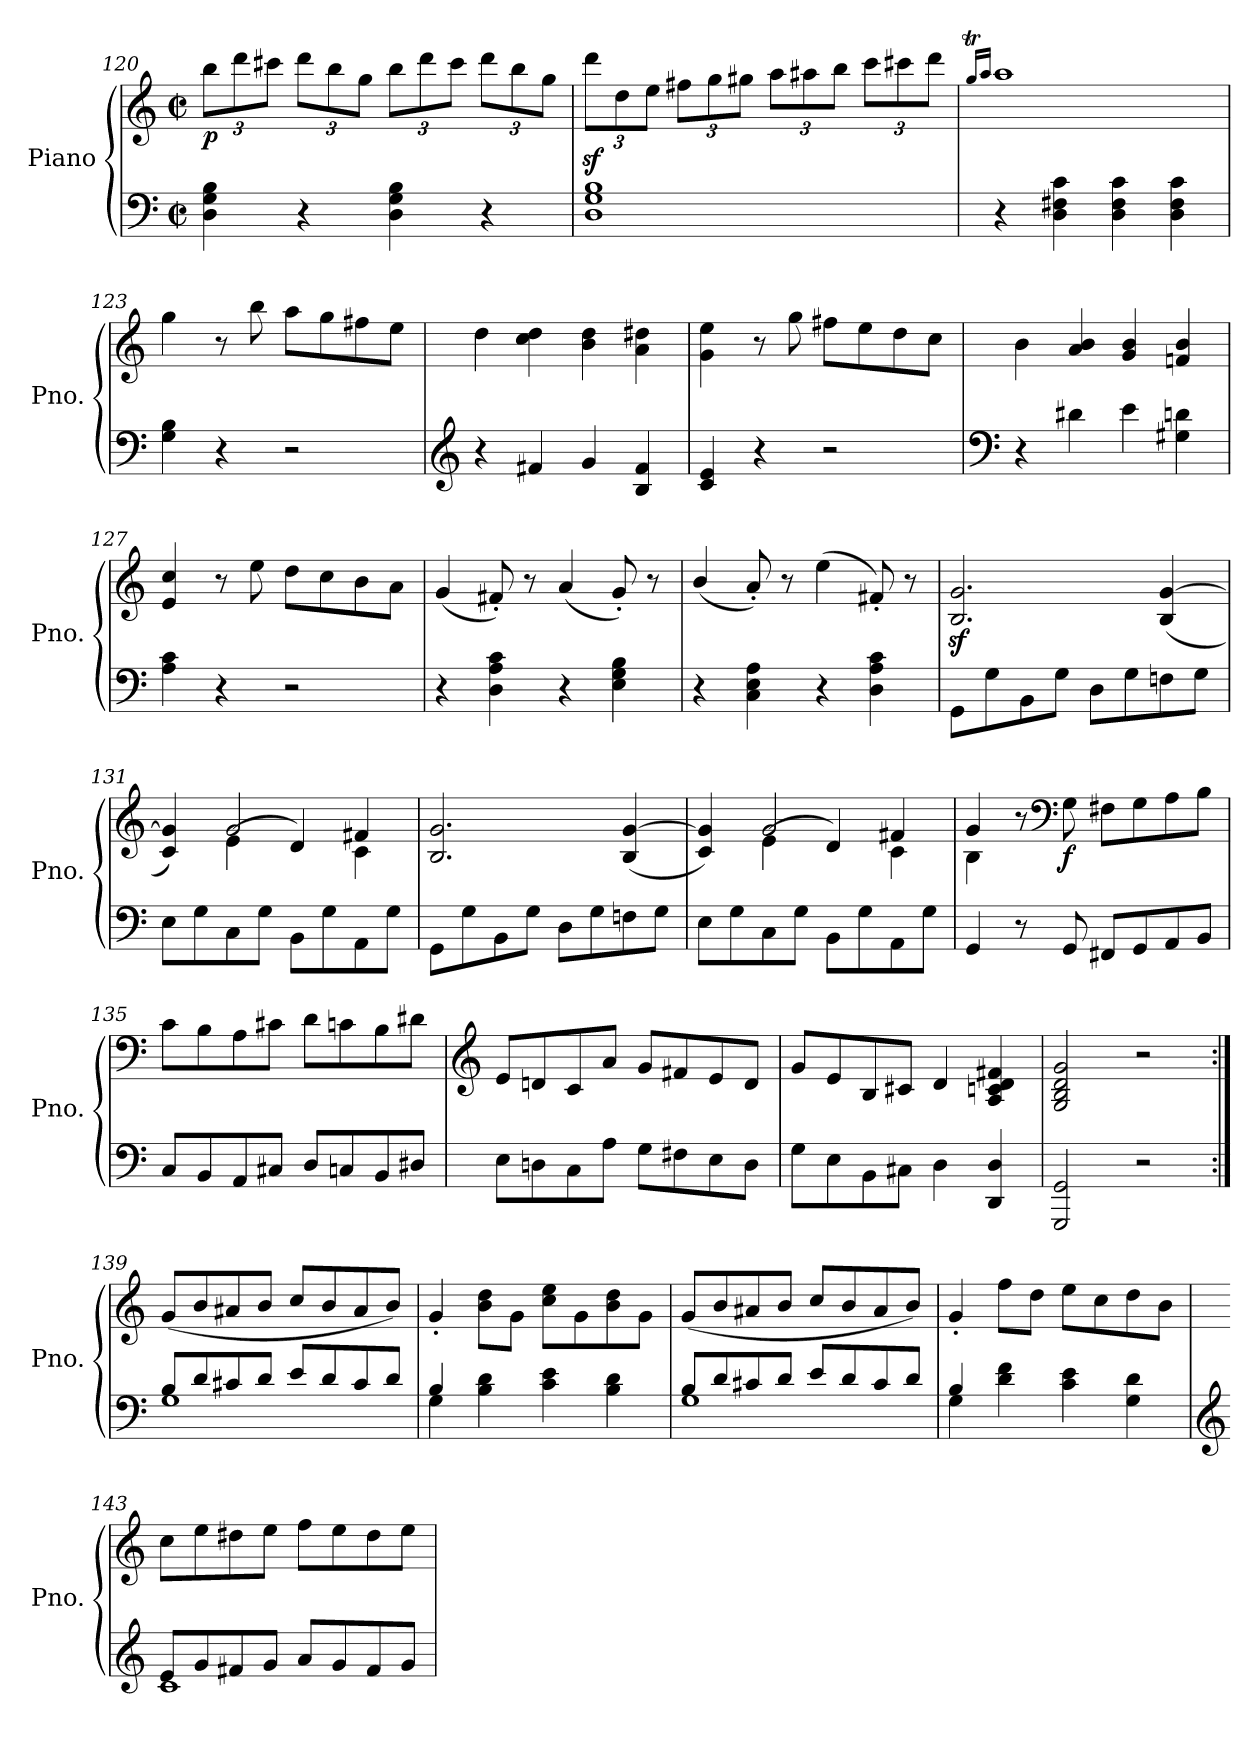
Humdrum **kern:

**kern	**kern	**dynam
*part1	*part1	*part1
*staff2	*staff1	*staff1/2
*I"Piano	*	*
*I'Pno.	*	*
!!LO:LB:g=z
*clefF4	*clefG2	*
*k[]	*k[]	*
*C:	*C:	*
*M2/2	*M2/2	*
*met(c|)	*met(c|)	*
*	*Xbrackettup	*
=120	=120	=120
!	!	!LO:DY:b
4D\ 4G\ 4B\	12bb\L	p
.	12ddd\	.
.	12ccc#X\J	.
4r	12ddd\L	.
.	12bb\	.
.	12gg\J	.
4D\ 4G\ 4B\	12bb\L	.
.	12ddd\	.
.	12ccc#\J	.
4r	12ddd\L	.
.	12bb\	.
.	12gg\J	.
=121	=121	=121
1D 1G 1B	12dddz<\L	.
.	12dd\	.
.	12ee\J	.
.	12ff#X\L	.
.	12gg\	.
.	12gg#X\J	.
.	12aa\L	.
.	12aa#X\	.
.	12bb\J	.
.	12ccc\L	.
.	12ccc#X\	.
.	12ddd\J	.
=122	=122	=122
.	16qggT/LL	.
.	16qaa/JJ	.
4r	1aa	.
4D\ 4F#X\ 4c\	.	.
4D\ 4F#\ 4c\	.	.
4D\ 4F#\ 4c\	.	.
=123	=123	=123
4G\ 4B\	4gg\	.
4r	8r	.
.	8bb\	.
2r	8aa\L	.
.	8gg\	.
.	8ff#X\	.
.	8ee\J	.
!!LO:LB:g=z
=124	=124	=124
*clefG2	*	*
4r	4dd\	.
4f#X/	4cc\ 4dd\	.
4g/	4b\ 4dd\	.
4B/ 4f#/	4a\ 4dd#X\	.
=125	=125	=125
4c/ 4e/	4g\ 4ee\	.
4r	8r	.
.	8gg\	.
2r	8ff#X\L	.
.	8ee\	.
.	8dd\	.
.	8cc\J	.
=126	=126	=126
*clefF4	*	*
4r	4b\	.
4d#X\	4a/ 4b/	.
4e\	4g/ 4b/	.
4G#X\ 4dn\	4fn/ 4b/	.
=127	=127	=127
4A\ 4c\	4e/ 4cc/	.
4r	8r	.
.	8ee\	.
2r	8dd\L	.
.	8cc\	.
.	8b\	.
.	8a\J	.
=128	=128	=128
4r	(4g/	.
4D\ 4A\ 4c\	8f#X'/)	.
.	8r	.
4r	(4a/	.
4E\ 4G\ 4B\	8g'/)	.
.	8r	.
!!LO:LB:g=z
=129	=129	=129
4r	(4b/	.
4C\ 4E\ 4A\	8a'/)	.
.	8r	.
4r	(4ee\	.
4D\ 4A\ 4c\	8f#X'/)	.
.	8r	.
=130	=130	=130
8GG\L	2.B/z< 2.g/z<	.
8G\	.	.
8BB\	.	.
8G\J	.	.
8D\L	.	.
8G\	.	.
8Fn\	(4B/ [4g/	.
8G\J	.	.
=131	=131	=131
*	*^	*
8E\L	4c/ 4g/])	4ryy	.
8G\	.	.	.
8C\	2g/	(4e\	.
8G\J	.	.	.
8BB\L	.	4d/)	.
8G\	.	.	.
8AA\	4f#X/	4c\	.
8G\J	.	.	.
*	*v	*v	*
=132	=132	=132
8GG\L	2.B/ 2.g/	.
8G\	.	.
8BB\	.	.
8G\J	.	.
8D\L	.	.
8G\	.	.
8Fn\	(4B/ [4g/	.
8G\J	.	.
=133	=133	=133
*	*^	*
8E\L	4c/ 4g/])	4ryy	.
8G\	.	.	.
8C\	2g/	(4e\	.
8G\J	.	.	.
8BB\L	.	4d/)	.
8G\	.	.	.
8AA\	4f#X/	4c\	.
8G\J	.	.	.
!!LO:LB:g=z	!!
=134	=134	=134	=134
4GG/	4g/	4B\	.
8r	8r	4ryy	.
*	*clefF4	*	*
!	!	!	!LO:DY:b
8GG/	8G\	.	f
8FF#X/L	8F#X\L	2ryy	.
8GG/	8G\	.	.
8AA/	8A\	.	.
8BB/J	8B\J	.	.
*	*v	*v	*
=135	=135	=135
8C/L	8c\L	.
8BB/	8B\	.
8AA/	8A\	.
8C#X/J	8c#X\J	.
8D/L	8d\L	.
8Cn/	8cn\	.
8BB/	8B\	.
8D#X/J	8d#X\J	.
=136	=136	=136
*	*clefG2	*
8E\L	8e/L	.
8Dn\	8dn/	.
8C\	8c/	.
8A\J	8a/J	.
8G\L	8g/L	.
8F#X\	8f#X/	.
8E\	8e/	.
8D\J	8d/J	.
=137	=137	=137
8G\L	8g/L	.
8E\	8e/	.
8BB\	8B/	.
8C#X\J	8c#X/J	.
4D\	4d/	.
4DD/ 4D/	4A/ 4cn/ 4d/ 4f#X/	.
=138	=138	=138
2GGG/ 2GG/	2G/ 2B/ 2d/ 2g/	.
2r	2r	.
!!LO:PB:g=z
=139:|!	=139:|!	=139:|!
*^	*	*
8B/L	1G	(8g/L	.
8d/	.	8b/	.
8c#X/	.	8a#X/	.
8d/J	.	8b/J	.
8e/L	.	8cc/L	.
8d/	.	8b/	.
8c#/	.	8a#/	.
8d/J	.	8b/J)	.
=140	=140	=140	=140
4B/	4G\	4g'/	.
4B\ 4d\	4ryy	8b\ 8dd\L	.
.	.	8g\J	.
4c\ 4e\	2ryy	8cc\ 8ee\L	.
.	.	8g\	.
4B\ 4d\	.	8b\ 8dd\	.
.	.	8g\J	.
=141	=141	=141	=141
8B/L	1G	(8g/L	.
8d/	.	8b/	.
8c#X/	.	8a#X/	.
8d/J	.	8b/J	.
8e/L	.	8cc/L	.
8d/	.	8b/	.
8c#/	.	8a#/	.
8d/J	.	8b/J)	.
=142	=142	=142	=142
4B/	4G\	4g'/	.
4d\ 4f\	4ryy	8ff\L	.
.	.	8dd\J	.
4c\ 4e\	2ryy	8ee\L	.
.	.	8cc\	.
4G\ 4d\	.	8dd\	.
.	.	8b\J	.
!!LO:LB:g=z
=143	=143	=143	=143
*clefG2	*	*	*
8e/L	1c	8cc\L	.
8g/	.	8ee\	.
8f#X/	.	8dd#X\	.
8g/J	.	8ee\J	.
8a/L	.	8ff\L	.
8g/	.	8ee\	.
8f#/	.	8dd#\	.
8g/J	.	8ee\J	.
*v	*v	*	*
=	=	=
*-	*-	*-
